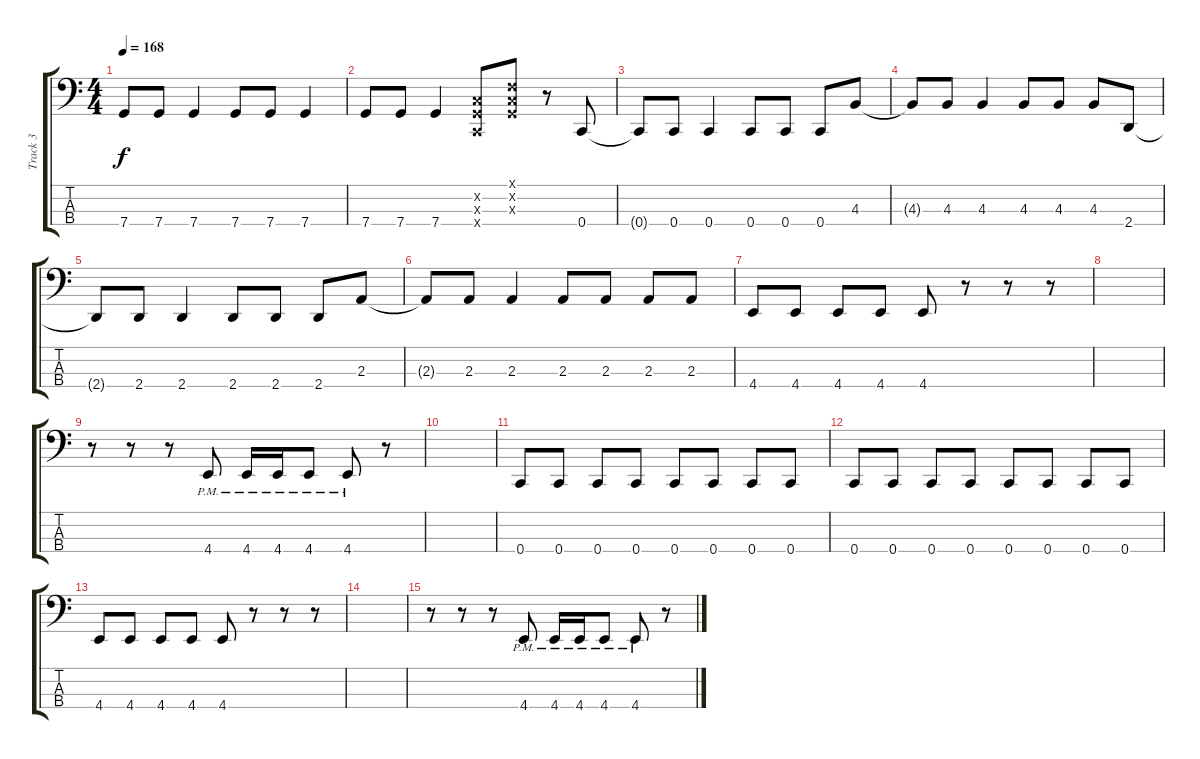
\track ("Track 3" "Track 3") {instrument electricbasspick}
\staff {score tabs}
\tuning (F2 C2 G1 C1) {hide}
\ts (4 4)
\tempo 168
\clef f4
\ks c
7.4{t}.8{dy f} 7.4.8 7.4.4 7.4.8 7.4.8 7.4.4 |
7.4.8 7.4.8 7.4.4 (0.2{x} 0.3{x} 0.4{x}).8 (0.1{x} 0.2{x} 0.3{x}).8 r.8 0.4.8 |
0.4{t}.8 0.4.8 0.4.4 0.4.8 0.4.8 0.4.8 4.3.8 |
4.3{t}.8 4.3.8 4.3.4 4.3.8 4.3.8 4.3.8 2.4.8 |
2.4{t}.8 2.4.8 2.4.4 2.4.8 2.4.8 2.4.8 2.3.8 |
2.3{t}.8 2.3.8 2.3.4 2.3.8 2.3.8 2.3.8 2.3.8 |
4.4.8 4.4.8 4.4.8 4.4.8 4.4.8 r.8 r.8 r.8 |
|
r.8 r.8 r.8 4.4{pm}.8 4.4{pm}.16 4.4{pm}.16 4.4{pm}.8 4.4{pm}.8 r.8 |
|
0.4.8 0.4.8 0.4.8 0.4.8 0.4.8 0.4.8 0.4.8 0.4.8 |
0.4.8 0.4.8 0.4.8 0.4.8 0.4.8 0.4.8 0.4.8 0.4.8 |
4.4.8 4.4.8 4.4.8 4.4.8 4.4.8 r.8 r.8 r.8 |
|
r.8 r.8 r.8 4.4{pm}.8 4.4{pm}.16 4.4{pm}.16 4.4{pm}.8 4.4{pm}.8 r.8
